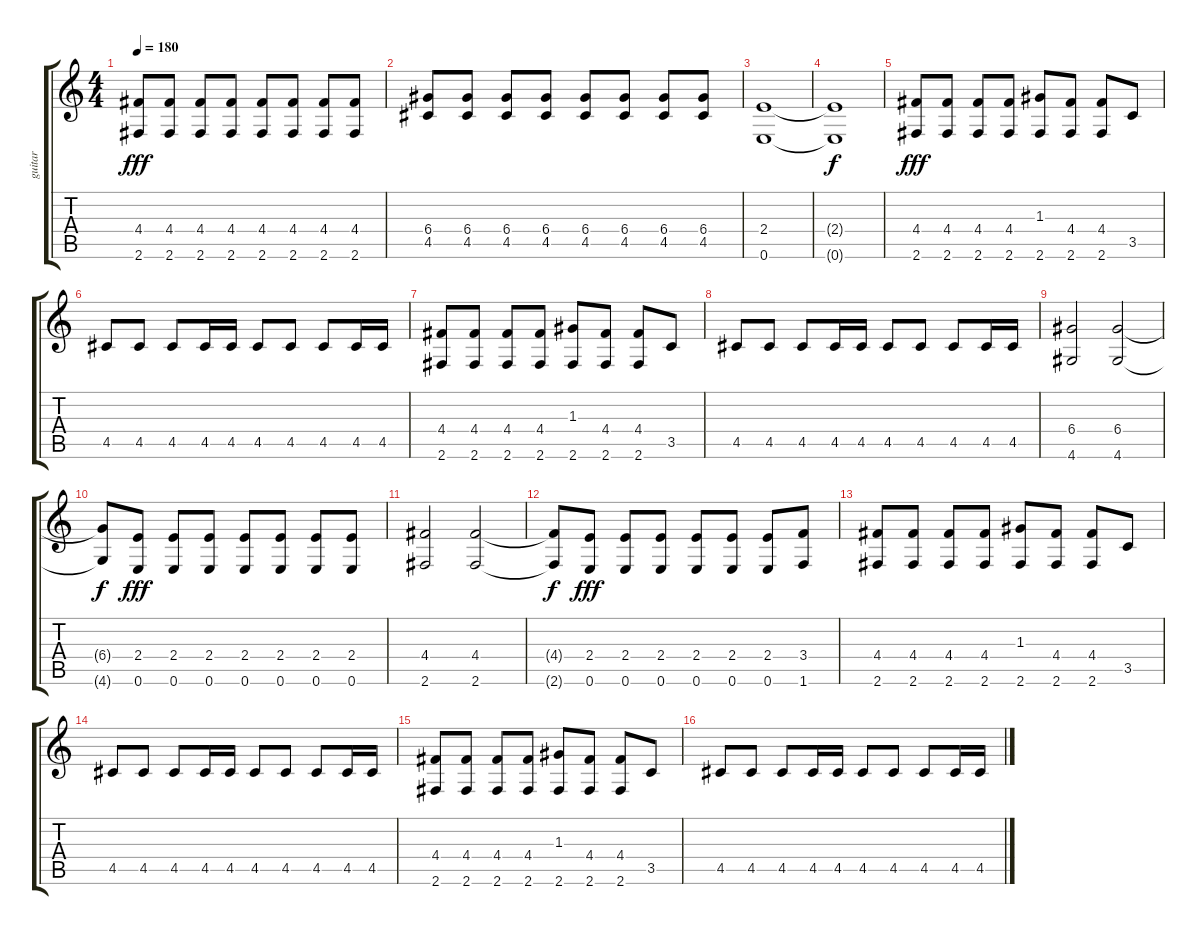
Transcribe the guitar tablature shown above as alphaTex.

\track ("guitar" "guitar") {instrument overdrivenguitar}
\staff {score tabs}
\tuning (E4 B3 G3 D3 A2 E2) {hide}
\ts (4 4)
\tempo 180
\clef g2
\ks c
(4.4 2.6).8{dy fff} (4.4 2.6).8 (4.4 2.6).8 (4.4 2.6).8 (4.4 2.6).8 (4.4 2.6).8 (4.4 2.6).8 (4.4 2.6).8 |
(6.4 4.5).8 (6.4 4.5).8 (6.4 4.5).8 (6.4 4.5).8 (6.4 4.5).8 (6.4 4.5).8 (6.4 4.5).8 (6.4 4.5).8 |
(2.4 0.6).1 |
(2.4{t} 0.6{t}).1{dy f} |
(4.4 2.6).8{dy fff} (4.4 2.6).8 (4.4 2.6).8 (4.4 2.6).8 (1.3 2.6).8 (4.4 2.6).8 (4.4 2.6).8 3.5.8 |
4.5.8 4.5.8 4.5.8 4.5.16 4.5.16 4.5.8 4.5.8 4.5.8 4.5.16 4.5.16 |
(4.4 2.6).8 (4.4 2.6).8 (4.4 2.6).8 (4.4 2.6).8 (1.3 2.6).8 (4.4 2.6).8 (4.4 2.6).8 3.5.8 |
4.5.8 4.5.8 4.5.8 4.5.16 4.5.16 4.5.8 4.5.8 4.5.8 4.5.16 4.5.16 |
(6.4 4.6).2 (6.4 4.6).2 |
(6.4{t} 4.6{t}).8{dy f} (2.4 0.6).8{dy fff} (2.4 0.6).8 (2.4 0.6).8 (2.4 0.6).8 (2.4 0.6).8 (2.4 0.6).8 (2.4 0.6).8 |
(4.4 2.6).2 (4.4 2.6).2 |
(4.4{t} 2.6{t}).8{dy f} (2.4 0.6).8{dy fff} (2.4 0.6).8 (2.4 0.6).8 (2.4 0.6).8 (2.4 0.6).8 (2.4 0.6).8 (3.4 1.6).8 |
(4.4 2.6).8 (4.4 2.6).8 (4.4 2.6).8 (4.4 2.6).8 (1.3 2.6).8 (4.4 2.6).8 (4.4 2.6).8 3.5.8 |
4.5.8 4.5.8 4.5.8 4.5.16 4.5.16 4.5.8 4.5.8 4.5.8 4.5.16 4.5.16 |
(4.4 2.6).8 (4.4 2.6).8 (4.4 2.6).8 (4.4 2.6).8 (1.3 2.6).8 (4.4 2.6).8 (4.4 2.6).8 3.5.8 |
4.5.8 4.5.8 4.5.8 4.5.16 4.5.16 4.5.8 4.5.8 4.5.8 4.5.16 4.5.16
